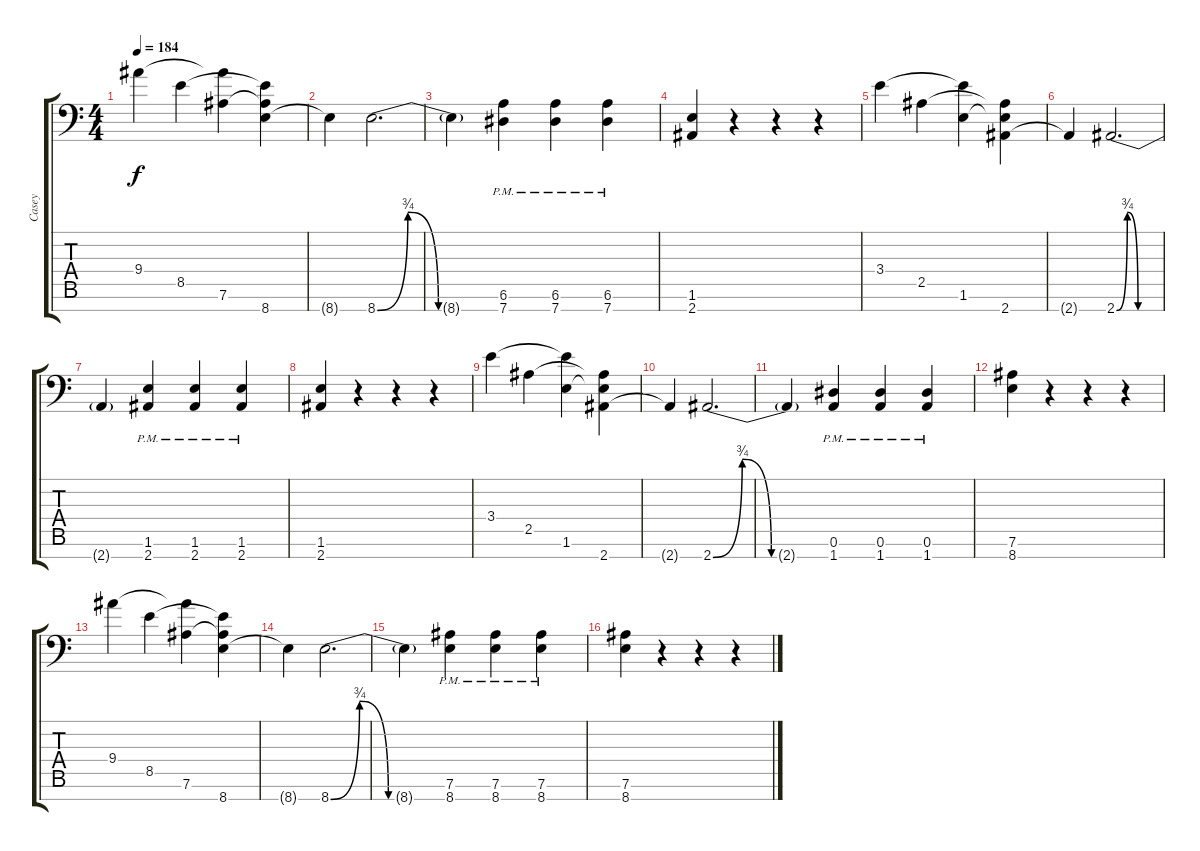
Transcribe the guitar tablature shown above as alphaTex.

\track ("Casey" "Casey") {instrument distortionguitar}
\staff {score tabs}
\tuning (Eb4 Bb3 Gb3 Db3 Ab2 Eb2 Ab1) {hide}
\ts (4 4)
\tempo 184
\clef f4
\ks c
9.4.4{dy f} 8.5.4 (9.4{t} 7.6).4 (8.5{t} 7.6{t} 8.7).4 |
8.7{t}.4 8.7{be (custom 0 0 15 3 30 0 60 0)}.2{d} |
8.7{t}.4 (6.6{pm} 7.7{pm}).4 (6.6{pm} 7.7{pm}).4 (6.6{pm} 7.7{pm}).4 |
(1.6 2.7).4 r.4 r.4 r.4 |
3.4.4 2.5.4 (3.4{t} 1.6).4 (2.5{t} 1.6{t} 2.7).4 |
2.7{t}.4 2.7{be (custom 0 0 15 3 30 0 60 0)}.2{d} |
2.7{t}.4 (1.6{pm} 2.7{pm}).4 (1.6{pm} 2.7{pm}).4 (1.6{pm} 2.7{pm}).4 |
(1.6 2.7).4 r.4 r.4 r.4 |
3.4.4 2.5.4 (3.4{t} 1.6).4 (2.5{t} 1.6{t} 2.7).4 |
2.7{t}.4 2.7{be (custom 0 0 15 3 30 0 60 0)}.2{d} |
2.7{t}.4 (0.6{pm} 1.7{pm}).4 (0.6{pm} 1.7{pm}).4 (0.6{pm} 1.7{pm}).4 |
(7.6 8.7).4 r.4 r.4 r.4 |
9.4.4 8.5.4 (9.4{t} 7.6).4 (8.5{t} 7.6{t} 8.7).4 |
8.7{t}.4 8.7{be (custom 0 0 15 3 30 0 60 0)}.2{d} |
8.7{t}.4 (7.6{pm} 8.7{pm}).4 (7.6{pm} 8.7{pm}).4 (7.6{pm} 8.7{pm}).4 |
(7.6 8.7).4 r.4 r.4 r.4
